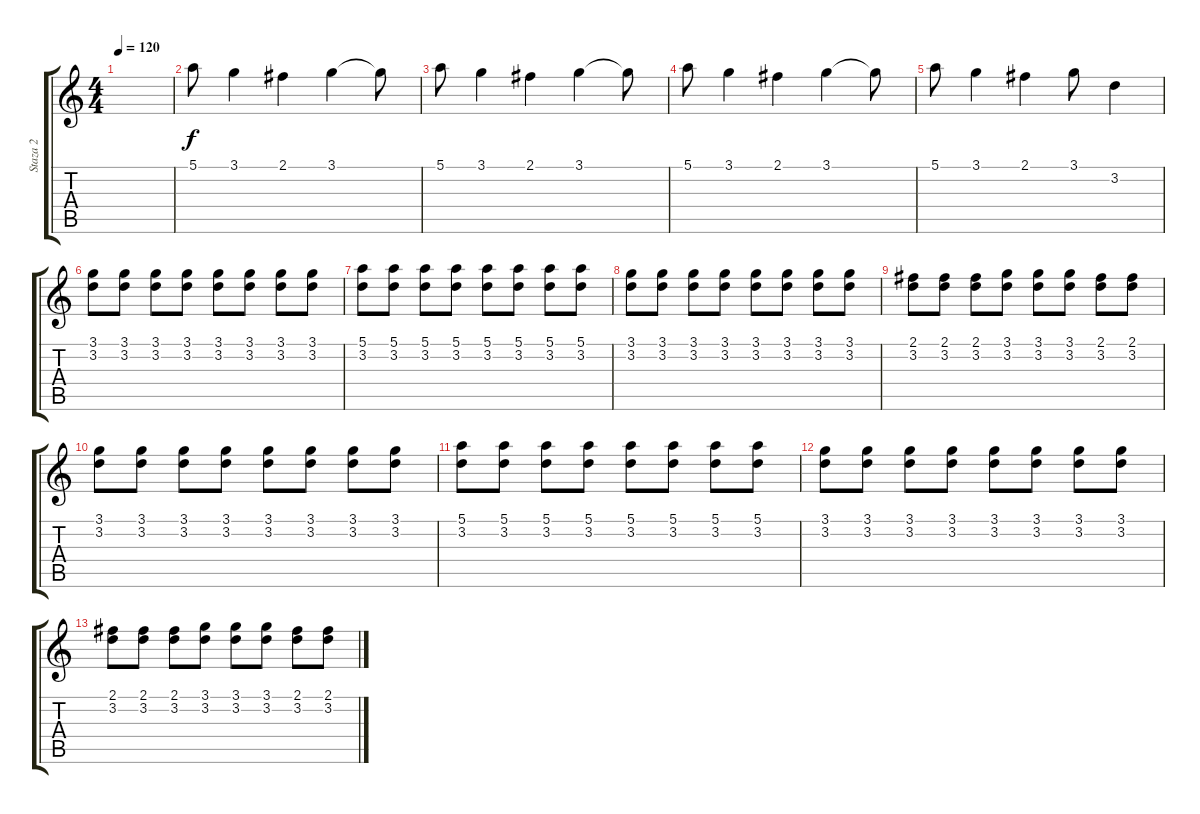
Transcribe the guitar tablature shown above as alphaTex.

\track ("Staza 2" "Staza 2") {instrument electricguitarclean}
\staff {score tabs}
\tuning (E4 B3 G3 D3 A2 E2) {hide}
\ts (4 4)
\tempo 120
\clef g2
\ks c
|
5.1.8 3.1.4 2.1.4 3.1.4 3.1{t}.8 |
5.1.8 3.1.4 2.1.4 3.1.4 3.1{t}.8 |
5.1.8 3.1.4 2.1.4 3.1.4 3.1{t}.8 |
5.1.8 3.1.4 2.1.4 3.1.8 3.2.4 |
(3.1 3.2).8{volume 10} (3.1 3.2).8 (3.1 3.2).8 (3.1 3.2).8 (3.1 3.2).8 (3.1 3.2).8 (3.1 3.2).8 (3.1 3.2).8 |
(5.1 3.2).8 (5.1 3.2).8 (5.1 3.2).8 (5.1 3.2).8 (5.1 3.2).8 (5.1 3.2).8 (5.1 3.2).8 (5.1 3.2).8 |
(3.1 3.2).8 (3.1 3.2).8 (3.1 3.2).8 (3.1 3.2).8 (3.1 3.2).8 (3.1 3.2).8 (3.1 3.2).8 (3.1 3.2).8 |
(2.1 3.2).8 (2.1 3.2).8 (2.1 3.2).8 (3.1 3.2).8 (3.1 3.2).8 (3.1 3.2).8 (2.1 3.2).8 (2.1 3.2).8 |
(3.1 3.2).8 (3.1 3.2).8 (3.1 3.2).8 (3.1 3.2).8 (3.1 3.2).8 (3.1 3.2).8 (3.1 3.2).8 (3.1 3.2).8 |
(5.1 3.2).8 (5.1 3.2).8 (5.1 3.2).8 (5.1 3.2).8 (5.1 3.2).8 (5.1 3.2).8 (5.1 3.2).8 (5.1 3.2).8 |
(3.1 3.2).8 (3.1 3.2).8 (3.1 3.2).8 (3.1 3.2).8 (3.1 3.2).8 (3.1 3.2).8 (3.1 3.2).8 (3.1 3.2).8 |
(2.1 3.2).8 (2.1 3.2).8 (2.1 3.2).8 (3.1 3.2).8 (3.1 3.2).8 (3.1 3.2).8 (2.1 3.2).8 (2.1 3.2).8
